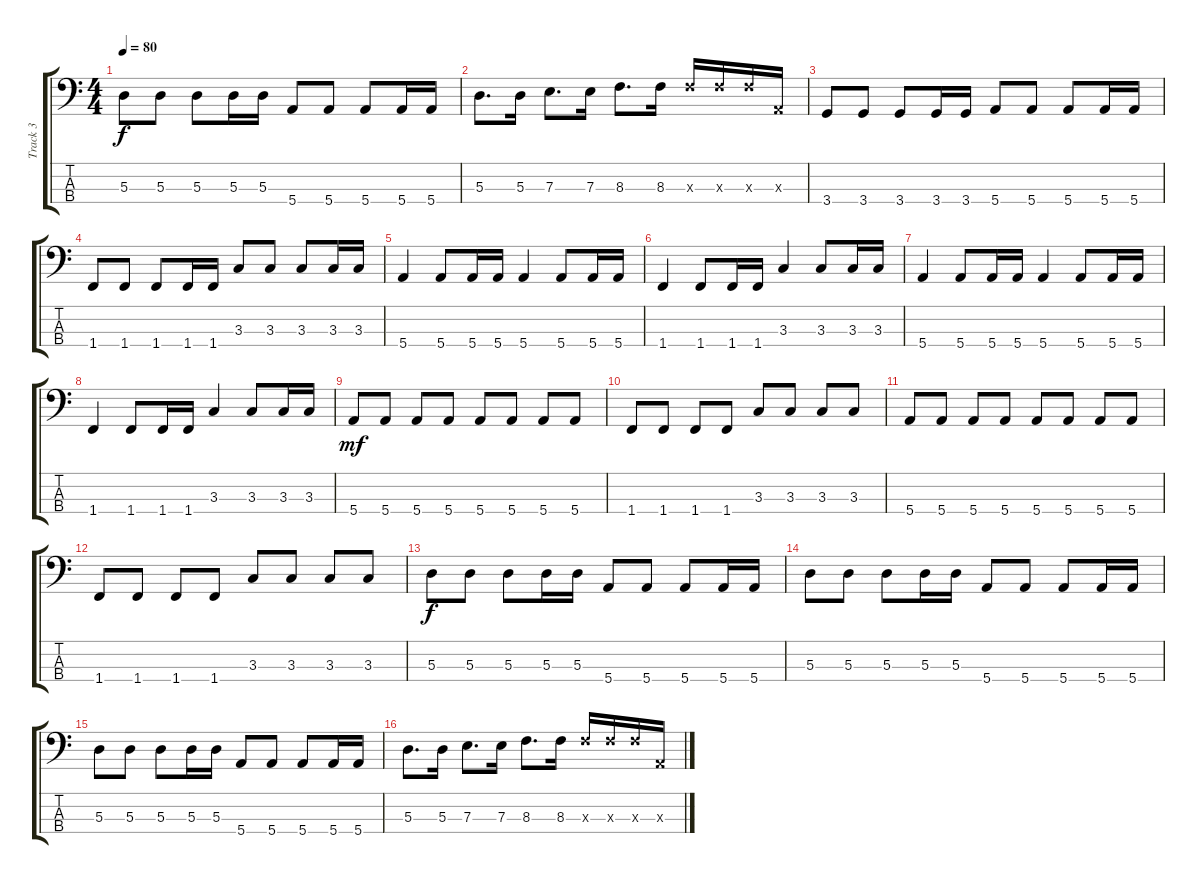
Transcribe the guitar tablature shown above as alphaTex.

\track ("Track 3" "Track 3") {instrument electricbassfinger}
\staff {score tabs}
\tuning (G2 D2 A1 E1) {hide}
\ts (4 4)
\tempo 80
\clef f4
\ks c
5.3.8{dy f} 5.3.8 5.3.8 5.3.16 5.3.16 5.4.8 5.4.8 5.4.8 5.4.16 5.4.16 |
5.3.8{d} 5.3.16 7.3.8{d} 7.3.16 8.3.8{d} 8.3.16 8.3{x}.16 8.3{x}.16 8.3{x}.16 0.3{x}.16 |
3.4.8 3.4.8 3.4.8 3.4.16 3.4.16 5.4.8 5.4.8 5.4.8 5.4.16 5.4.16 |
1.4.8 1.4.8 1.4.8 1.4.16 1.4.16 3.3.8 3.3.8 3.3.8 3.3.16 3.3.16 |
5.4.4 5.4.8 5.4.16 5.4.16 5.4.4 5.4.8 5.4.16 5.4.16 |
1.4.4 1.4.8 1.4.16 1.4.16 3.3.4 3.3.8 3.3.16 3.3.16 |
5.4.4 5.4.8 5.4.16 5.4.16 5.4.4 5.4.8 5.4.16 5.4.16 |
1.4.4 1.4.8 1.4.16 1.4.16 3.3.4 3.3.8 3.3.16 3.3.16 |
5.4.8{dy mf} 5.4.8 5.4.8 5.4.8 5.4.8 5.4.8 5.4.8 5.4.8 |
1.4.8 1.4.8 1.4.8 1.4.8 3.3.8 3.3.8 3.3.8 3.3.8 |
5.4.8 5.4.8 5.4.8 5.4.8 5.4.8 5.4.8 5.4.8 5.4.8 |
1.4.8 1.4.8 1.4.8 1.4.8 3.3.8 3.3.8 3.3.8 3.3.8 |
5.3.8{dy f} 5.3.8 5.3.8 5.3.16 5.3.16 5.4.8 5.4.8 5.4.8 5.4.16 5.4.16 |
5.3.8 5.3.8 5.3.8 5.3.16 5.3.16 5.4.8 5.4.8 5.4.8 5.4.16 5.4.16 |
5.3.8 5.3.8 5.3.8 5.3.16 5.3.16 5.4.8 5.4.8 5.4.8 5.4.16 5.4.16 |
5.3.8{d} 5.3.16 7.3.8{d} 7.3.16 8.3.8{d} 8.3.16 8.3{x}.16 8.3{x}.16 8.3{x}.16 0.3{x}.16
